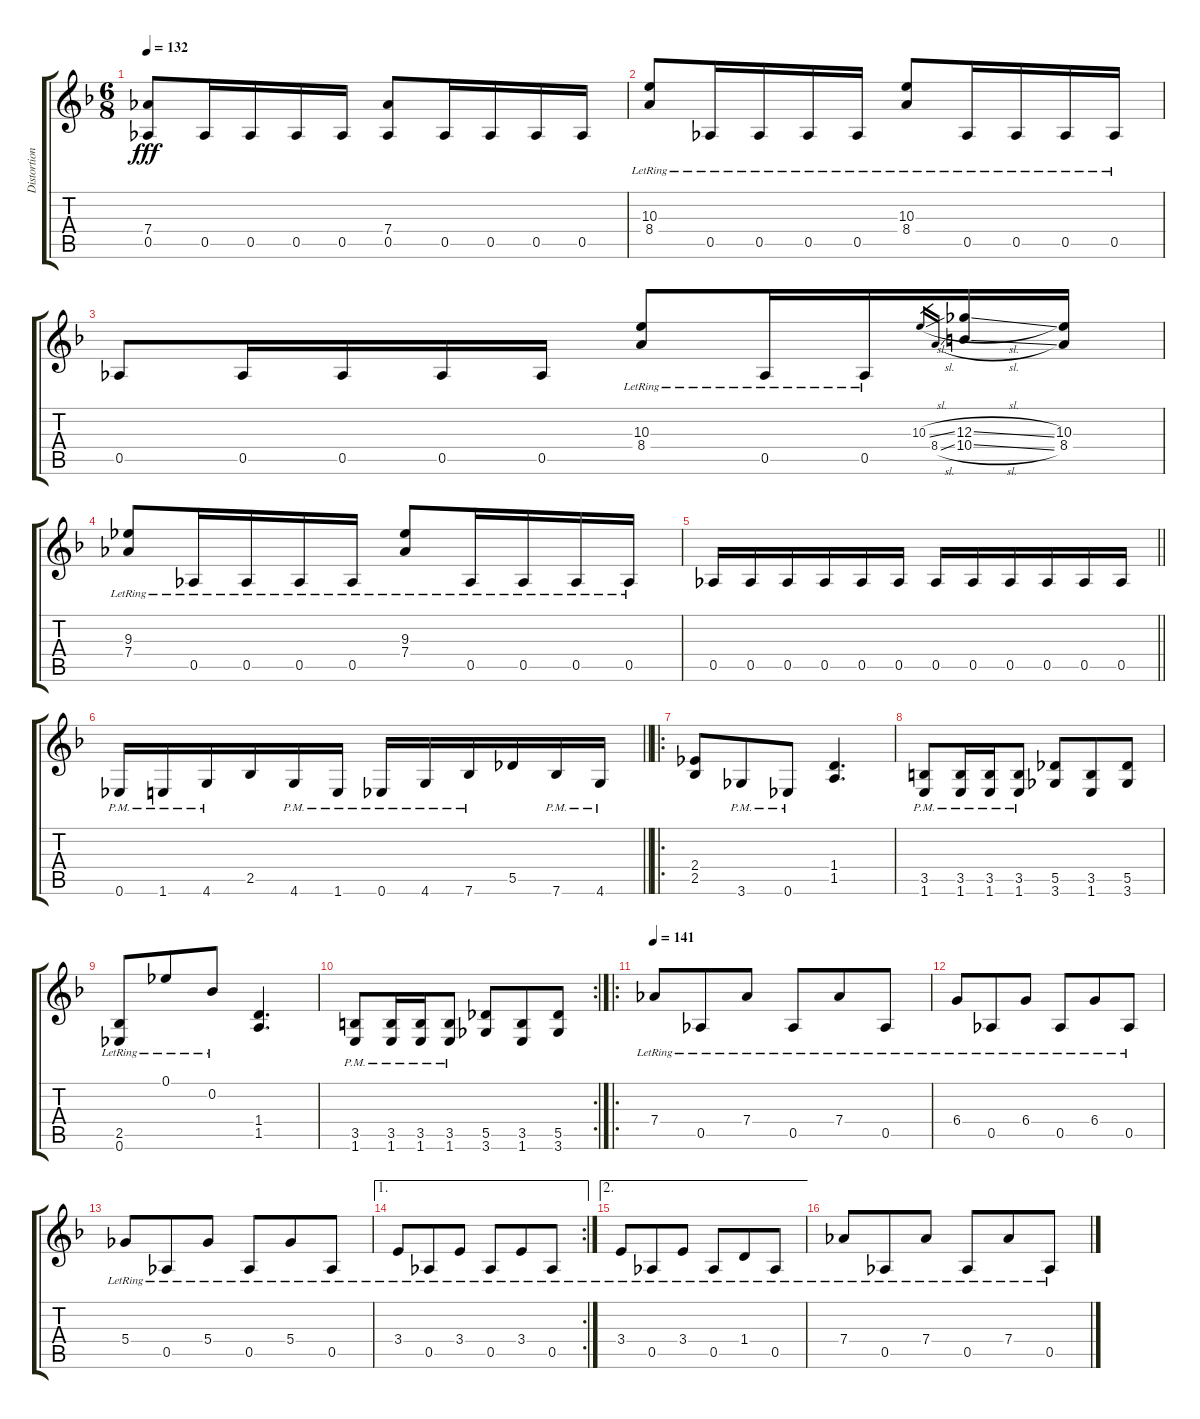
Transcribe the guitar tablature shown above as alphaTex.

\track ("Distortion Guitar" "Distortion") {instrument overdrivenguitar}
\staff {score tabs}
\tuning (Eb4 Bb3 Gb3 Db3 Ab2 Eb2) {hide}
\ts (6 8)
\tempo 132
\clef g2
\ks f
(7.4 0.5).8{dy fff} 0.5.16 0.5.16 0.5.16 0.5.16 (7.4 0.5).8 0.5.16 0.5.16 0.5.16 0.5.16 |
(10.3{lr} 8.4{lr}).8 0.5{lr}.16 0.5{lr}.16 0.5{lr}.16 0.5{lr}.16 (10.3{lr} 8.4{lr}).8 0.5{lr}.16 0.5{lr}.16 0.5{lr}.16 0.5{lr}.16 |
0.5.8 0.5.16 0.5.16 0.5.16 0.5.16 (10.3{lr} 8.4{lr}).8 0.5{lr}.16 0.5{lr}.16 10.3{sl}.16{gr} 8.4{sl}.16{gr} (12.3{sl} 10.4{sl}).16 (10.3 8.4).16 |
(9.3{lr} 7.4{lr}).8 0.5{lr}.16 0.5{lr}.16 0.5{lr}.16 0.5{lr}.16 (9.3{lr} 7.4{lr}).8 0.5{lr}.16 0.5{lr}.16 0.5{lr}.16 0.5{lr}.16 |
\barLineRight lightlight
0.5.16 0.5.16 0.5.16 0.5.16 0.5.16 0.5.16 0.5.16 0.5.16 0.5.16 0.5.16 0.5.16 0.5.16 |
\barLineRight lightlight
0.6{pm}.16 1.6{pm}.16 4.6{pm}.16 2.5.16 4.6{pm}.16 1.6{pm}.16 0.6{pm}.16 4.6{pm}.16 7.6{pm}.16 5.5.16 7.6{pm}.16 4.6{pm}.16 |
\ro
(2.4 2.5).8 3.6{pm}.8 0.6{pm}.8 (1.4 1.5).4{d} |
(3.5{pm} 1.6{pm}).8 (3.5{pm} 1.6{pm}).16 (3.5{pm} 1.6{pm}).16 (3.5{pm} 1.6{pm}).8 (5.5 3.6).8 (3.5 1.6).8 (5.5 3.6).8 |
(2.5{lr} 0.6{lr}).8 0.1{lr}.8 0.2{lr}.8 (1.4 1.5).4{d} |
\rc 2
(3.5{pm} 1.6{pm}).8 (3.5{pm} 1.6{pm}).16 (3.5{pm} 1.6{pm}).16 (3.5{pm} 1.6{pm}).8 (5.5 3.6).8 (3.5 1.6).8 (5.5 3.6).8 |
\ro
\tempo 141
7.4{lr}.8 0.5{lr}.8 7.4{lr}.8 0.5{lr}.8 7.4{lr}.8 0.5{lr}.8 |
6.4{lr}.8 0.5{lr}.8 6.4{lr}.8 0.5{lr}.8 6.4{lr}.8 0.5{lr}.8 |
5.4{lr}.8 0.5{lr}.8 5.4{lr}.8 0.5{lr}.8 5.4{lr}.8 0.5{lr}.8 |
\ae 1
\rc 2
3.4{lr}.8 0.5{lr}.8 3.4{lr}.8 0.5{lr}.8 3.4{lr}.8 0.5{lr}.8 |
\ae 2
3.4{lr}.8 0.5{lr}.8 3.4{lr}.8 0.5{lr}.8 1.4{lr}.8 0.5{lr}.8 |
7.4{lr}.8 0.5{lr}.8 7.4{lr}.8 0.5{lr}.8 7.4{lr}.8 0.5{lr}.8
